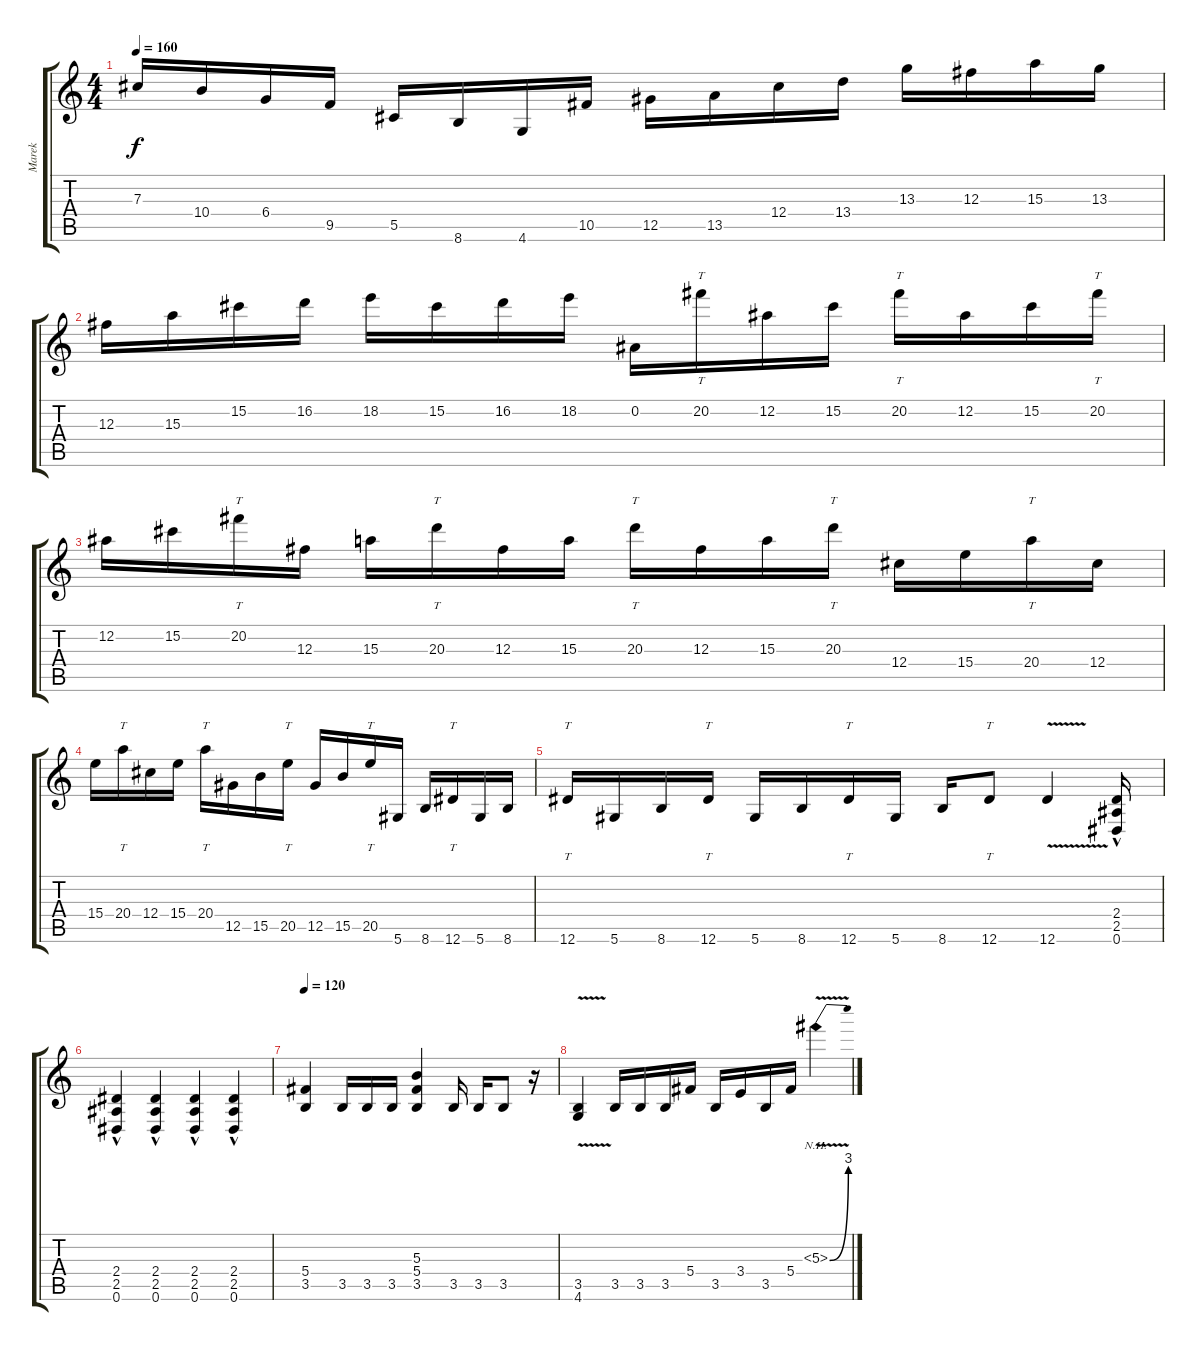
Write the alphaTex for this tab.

\track ("Marek" "Marek") {instrument overdrivenguitar}
\staff {score tabs}
\tuning (Eb4 Bb3 Gb3 Db3 Ab2 Eb2) {hide}
\ts (4 4)
\tempo 160
\clef g2
\ks c
7.3.16{dy f} 10.4.16 6.4.16 9.5.16 5.5.16 8.6.16 4.6.16 10.5.16 12.5.16 13.5.16 12.4.16 13.4.16 13.3.16 12.3.16 15.3.16 13.3.16 |
12.3.16 15.3.16 15.2.16 16.2.16 18.2.16 15.2.16 16.2.16 18.2.16 0.2.16 20.2.16{tt} 12.2.16 15.2.16 20.2.16{tt} 12.2.16 15.2.16 20.2.16{tt} |
12.2.16 15.2.16 20.2.16{tt} 12.3.16 15.3.16 20.3.16{tt} 12.3.16 15.3.16 20.3.16{tt} 12.3.16 15.3.16 20.3.16{tt} 12.4.16 15.4.16 20.4.16{tt} 12.4.16 |
15.4.16 20.4.16{tt} 12.4.16 15.4.16 20.4.16{tt} 12.5.16 15.5.16 20.5.16{tt} 12.5.16 15.5.16 20.5.16{tt} 5.6.16 8.6.16 12.6.16{tt} 5.6.16 8.6.16 |
12.6.16{tt} 5.6.16 8.6.16 12.6.16{tt} 5.6.16 8.6.16 12.6.16{tt} 5.6.16 8.6.16 12.6.8{tt} 12.6{v}.4 (2.4 2.5 0.6{hac}).16 |
(2.4 2.5 0.6{hac}).4 (2.4 2.5 0.6{hac}).4 (2.4 2.5 0.6{hac}).4 (2.4 2.5 0.6{hac}).4 |
\tempo 120
(5.4 3.5).4 3.5.16 3.5.16 3.5.16 (5.3 5.4 3.5).4 3.5.16 3.5.16 3.5.8 r.16 |
(3.5 4.6{v}).4 3.5.16 3.5.16 3.5.16 5.4.16 3.5.16 3.4.16 3.5.16 5.4.16 5.3{be (bend 0 0 60 12) nh v}.4
